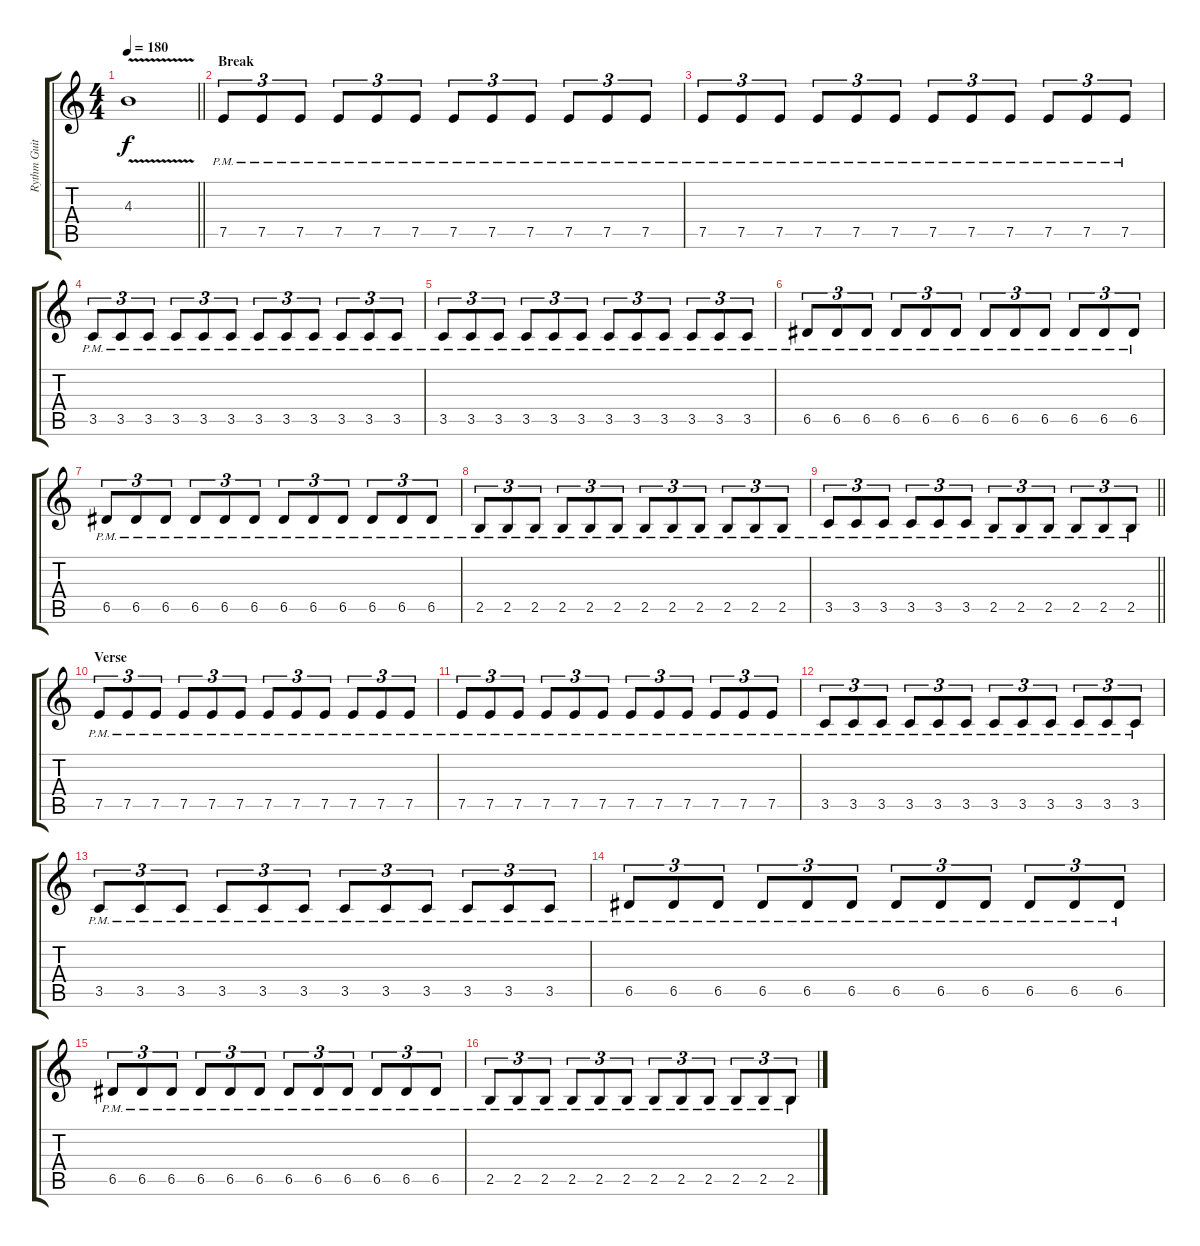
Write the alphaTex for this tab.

\track ("Rythm Guitar" "Rythm Guit") {instrument distortionguitar}
\staff {score tabs}
\tuning (E4 B3 G3 D3 A2 D2) {hide}
\ts (4 4)
\tempo 180
\clef g2
\barLineRight lightlight
\ks c
4.3{v}.1{dy f} |
\section ("" "Break")
7.5{pm}.8{tu (3 2)} 7.5{pm}.8{tu (3 2)} 7.5{pm}.8{tu (3 2)} 7.5{pm}.8{tu (3 2)} 7.5{pm}.8{tu (3 2)} 7.5{pm}.8{tu (3 2)} 7.5{pm}.8{tu (3 2)} 7.5{pm}.8{tu (3 2)} 7.5{pm}.8{tu (3 2)} 7.5{pm}.8{tu (3 2)} 7.5{pm}.8{tu (3 2)} 7.5{pm}.8{tu (3 2)} |
7.5{pm}.8{tu (3 2)} 7.5{pm}.8{tu (3 2)} 7.5{pm}.8{tu (3 2)} 7.5{pm}.8{tu (3 2)} 7.5{pm}.8{tu (3 2)} 7.5{pm}.8{tu (3 2)} 7.5{pm}.8{tu (3 2)} 7.5{pm}.8{tu (3 2)} 7.5{pm}.8{tu (3 2)} 7.5{pm}.8{tu (3 2)} 7.5{pm}.8{tu (3 2)} 7.5{pm}.8{tu (3 2)} |
3.5{pm}.8{tu (3 2)} 3.5{pm}.8{tu (3 2)} 3.5{pm}.8{tu (3 2)} 3.5{pm}.8{tu (3 2)} 3.5{pm}.8{tu (3 2)} 3.5{pm}.8{tu (3 2)} 3.5{pm}.8{tu (3 2)} 3.5{pm}.8{tu (3 2)} 3.5{pm}.8{tu (3 2)} 3.5{pm}.8{tu (3 2)} 3.5{pm}.8{tu (3 2)} 3.5{pm}.8{tu (3 2)} |
3.5{pm}.8{tu (3 2)} 3.5{pm}.8{tu (3 2)} 3.5{pm}.8{tu (3 2)} 3.5{pm}.8{tu (3 2)} 3.5{pm}.8{tu (3 2)} 3.5{pm}.8{tu (3 2)} 3.5{pm}.8{tu (3 2)} 3.5{pm}.8{tu (3 2)} 3.5{pm}.8{tu (3 2)} 3.5{pm}.8{tu (3 2)} 3.5{pm}.8{tu (3 2)} 3.5{pm}.8{tu (3 2)} |
6.5{pm}.8{tu (3 2)} 6.5{pm}.8{tu (3 2)} 6.5{pm}.8{tu (3 2)} 6.5{pm}.8{tu (3 2)} 6.5{pm}.8{tu (3 2)} 6.5{pm}.8{tu (3 2)} 6.5{pm}.8{tu (3 2)} 6.5{pm}.8{tu (3 2)} 6.5{pm}.8{tu (3 2)} 6.5{pm}.8{tu (3 2)} 6.5{pm}.8{tu (3 2)} 6.5{pm}.8{tu (3 2)} |
6.5{pm}.8{tu (3 2)} 6.5{pm}.8{tu (3 2)} 6.5{pm}.8{tu (3 2)} 6.5{pm}.8{tu (3 2)} 6.5{pm}.8{tu (3 2)} 6.5{pm}.8{tu (3 2)} 6.5{pm}.8{tu (3 2)} 6.5{pm}.8{tu (3 2)} 6.5{pm}.8{tu (3 2)} 6.5{pm}.8{tu (3 2)} 6.5{pm}.8{tu (3 2)} 6.5{pm}.8{tu (3 2)} |
2.5{pm}.8{tu (3 2)} 2.5{pm}.8{tu (3 2)} 2.5{pm}.8{tu (3 2)} 2.5{pm}.8{tu (3 2)} 2.5{pm}.8{tu (3 2)} 2.5{pm}.8{tu (3 2)} 2.5{pm}.8{tu (3 2)} 2.5{pm}.8{tu (3 2)} 2.5{pm}.8{tu (3 2)} 2.5{pm}.8{tu (3 2)} 2.5{pm}.8{tu (3 2)} 2.5{pm}.8{tu (3 2)} |
\barLineRight lightlight
3.5{pm}.8{tu (3 2)} 3.5{pm}.8{tu (3 2)} 3.5{pm}.8{tu (3 2)} 3.5{pm}.8{tu (3 2)} 3.5{pm}.8{tu (3 2)} 3.5{pm}.8{tu (3 2)} 2.5{pm}.8{tu (3 2)} 2.5{pm}.8{tu (3 2)} 2.5{pm}.8{tu (3 2)} 2.5{pm}.8{tu (3 2)} 2.5{pm}.8{tu (3 2)} 2.5{pm}.8{tu (3 2)} |
\section ("" "Verse")
7.5{pm}.8{tu (3 2)} 7.5{pm}.8{tu (3 2)} 7.5{pm}.8{tu (3 2)} 7.5{pm}.8{tu (3 2)} 7.5{pm}.8{tu (3 2)} 7.5{pm}.8{tu (3 2)} 7.5{pm}.8{tu (3 2)} 7.5{pm}.8{tu (3 2)} 7.5{pm}.8{tu (3 2)} 7.5{pm}.8{tu (3 2)} 7.5{pm}.8{tu (3 2)} 7.5{pm}.8{tu (3 2)} |
7.5{pm}.8{tu (3 2)} 7.5{pm}.8{tu (3 2)} 7.5{pm}.8{tu (3 2)} 7.5{pm}.8{tu (3 2)} 7.5{pm}.8{tu (3 2)} 7.5{pm}.8{tu (3 2)} 7.5{pm}.8{tu (3 2)} 7.5{pm}.8{tu (3 2)} 7.5{pm}.8{tu (3 2)} 7.5{pm}.8{tu (3 2)} 7.5{pm}.8{tu (3 2)} 7.5{pm}.8{tu (3 2)} |
3.5{pm}.8{tu (3 2)} 3.5{pm}.8{tu (3 2)} 3.5{pm}.8{tu (3 2)} 3.5{pm}.8{tu (3 2)} 3.5{pm}.8{tu (3 2)} 3.5{pm}.8{tu (3 2)} 3.5{pm}.8{tu (3 2)} 3.5{pm}.8{tu (3 2)} 3.5{pm}.8{tu (3 2)} 3.5{pm}.8{tu (3 2)} 3.5{pm}.8{tu (3 2)} 3.5{pm}.8{tu (3 2)} |
3.5{pm}.8{tu (3 2)} 3.5{pm}.8{tu (3 2)} 3.5{pm}.8{tu (3 2)} 3.5{pm}.8{tu (3 2)} 3.5{pm}.8{tu (3 2)} 3.5{pm}.8{tu (3 2)} 3.5{pm}.8{tu (3 2)} 3.5{pm}.8{tu (3 2)} 3.5{pm}.8{tu (3 2)} 3.5{pm}.8{tu (3 2)} 3.5{pm}.8{tu (3 2)} 3.5{pm}.8{tu (3 2)} |
6.5{pm}.8{tu (3 2)} 6.5{pm}.8{tu (3 2)} 6.5{pm}.8{tu (3 2)} 6.5{pm}.8{tu (3 2)} 6.5{pm}.8{tu (3 2)} 6.5{pm}.8{tu (3 2)} 6.5{pm}.8{tu (3 2)} 6.5{pm}.8{tu (3 2)} 6.5{pm}.8{tu (3 2)} 6.5{pm}.8{tu (3 2)} 6.5{pm}.8{tu (3 2)} 6.5{pm}.8{tu (3 2)} |
6.5{pm}.8{tu (3 2)} 6.5{pm}.8{tu (3 2)} 6.5{pm}.8{tu (3 2)} 6.5{pm}.8{tu (3 2)} 6.5{pm}.8{tu (3 2)} 6.5{pm}.8{tu (3 2)} 6.5{pm}.8{tu (3 2)} 6.5{pm}.8{tu (3 2)} 6.5{pm}.8{tu (3 2)} 6.5{pm}.8{tu (3 2)} 6.5{pm}.8{tu (3 2)} 6.5{pm}.8{tu (3 2)} |
2.5{pm}.8{tu (3 2)} 2.5{pm}.8{tu (3 2)} 2.5{pm}.8{tu (3 2)} 2.5{pm}.8{tu (3 2)} 2.5{pm}.8{tu (3 2)} 2.5{pm}.8{tu (3 2)} 2.5{pm}.8{tu (3 2)} 2.5{pm}.8{tu (3 2)} 2.5{pm}.8{tu (3 2)} 2.5{pm}.8{tu (3 2)} 2.5{pm}.8{tu (3 2)} 2.5{pm}.8{tu (3 2)}
